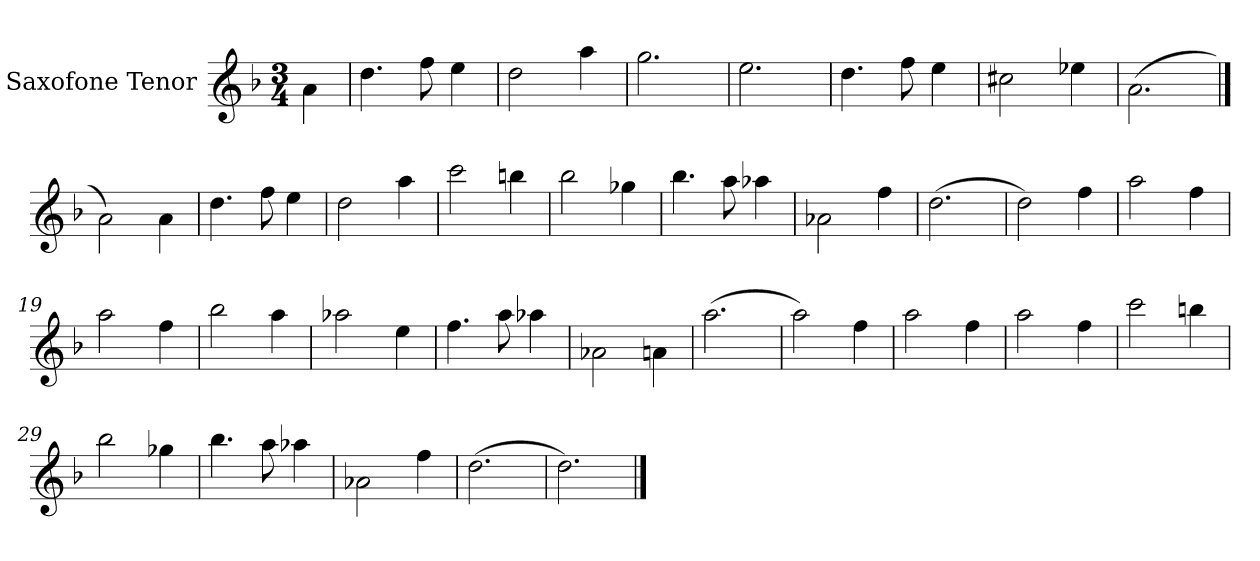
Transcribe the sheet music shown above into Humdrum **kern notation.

**kern
*part1
*staff1
*I"Saxofone Tenor
*I'Sax. Tn.
*clefG2
*ITrd8c14
*k[b-]
*M3/4
=1
4A\
=2
4.d\
8f\
4e\
=3
2d\
4a\
=4
2.g\
=5
2.e\
=6
4.d\
8f\
4e\
=7
2c#X\
4e-X\
=8
(2.A\
==9
2A\)
4A\
!!LO:LB:g=z
=10
4.d\
8f\
4e\
=11
2d\
4a\
=12
2cc\
4bn\
=13
2b-\
4g-X\
=14
4.b-\
8a\
4a-X\
=15
2A-X\
4f\
=16
(2.d\
=17
2d\)
4f\
=18
2a\
4f\
!!LO:LB:g=z
=19
2a\
4f\
=20
2b-\
4a\
=21
2a-X\
4e\
=22
4.f\
8a\
4a-X\
=23
2A-X\
4An\
=24
(2.a\
=25
2a\)
4f\
=26
2a\
4f\
=27
2a\
4f\
!!LO:LB:g=z
=28
2cc\
4bn\
=29
2b-\
4g-X\
=30
4.b-\
8a\
4a-X\
=31
2A-X\
4f\
=32
(2.d\
=33
2.d\)
==
*-
